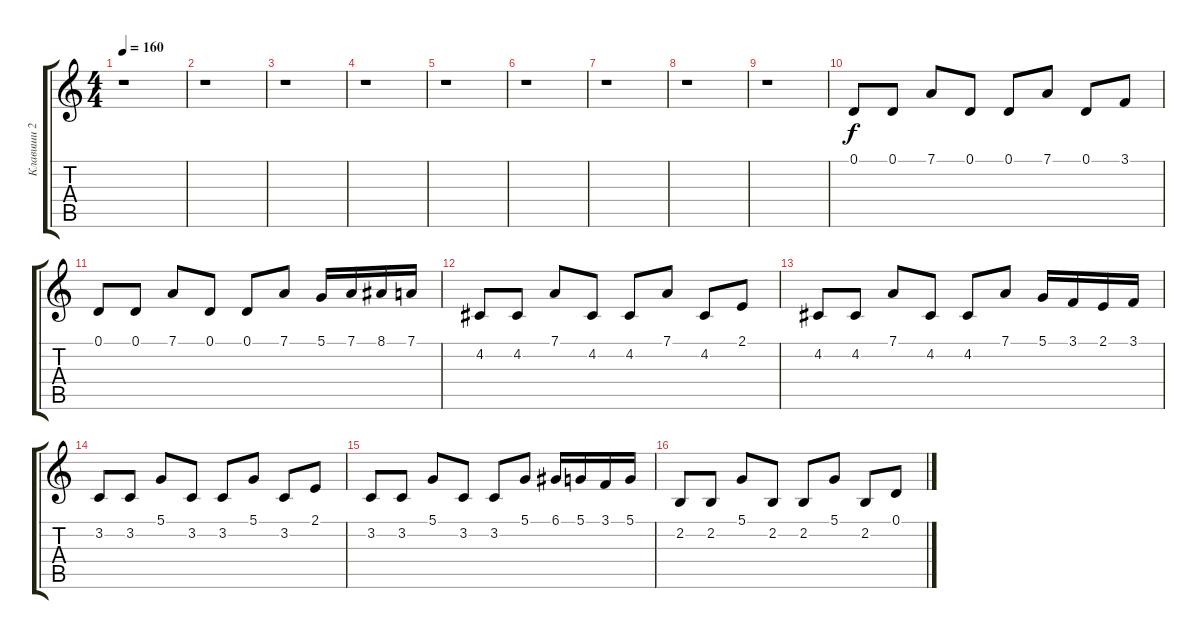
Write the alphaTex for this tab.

\track ("Клавиши 2" "Клавиши 2") {instrument pad1newage}
\staff {score tabs}
\tuning (D4 A3 F3 C3 G2 D2) {hide}
\ts (4 4)
\tempo 160
\clef g2
\ks c
r.1{dy f} |
r.1 |
r.1 |
r.1 |
r.1 |
r.1 |
r.1 |
r.1 |
r.1 |
0.1.8 0.1.8 7.1.8 0.1.8 0.1.8 7.1.8 0.1.8 3.1.8 |
0.1.8 0.1.8 7.1.8 0.1.8 0.1.8 7.1.8 5.1.16 7.1.16 8.1.16 7.1.16 |
4.2.8 4.2.8 7.1.8 4.2.8 4.2.8 7.1.8 4.2.8 2.1.8 |
4.2.8 4.2.8 7.1.8 4.2.8 4.2.8 7.1.8 5.1.16 3.1.16 2.1.16 3.1.16 |
3.2.8 3.2.8 5.1.8 3.2.8 3.2.8 5.1.8 3.2.8 2.1.8 |
3.2.8 3.2.8 5.1.8 3.2.8 3.2.8 5.1.8 6.1.16 5.1.16 3.1.16 5.1.16 |
2.2.8 2.2.8 5.1.8 2.2.8 2.2.8 5.1.8 2.2.8 0.1.8
